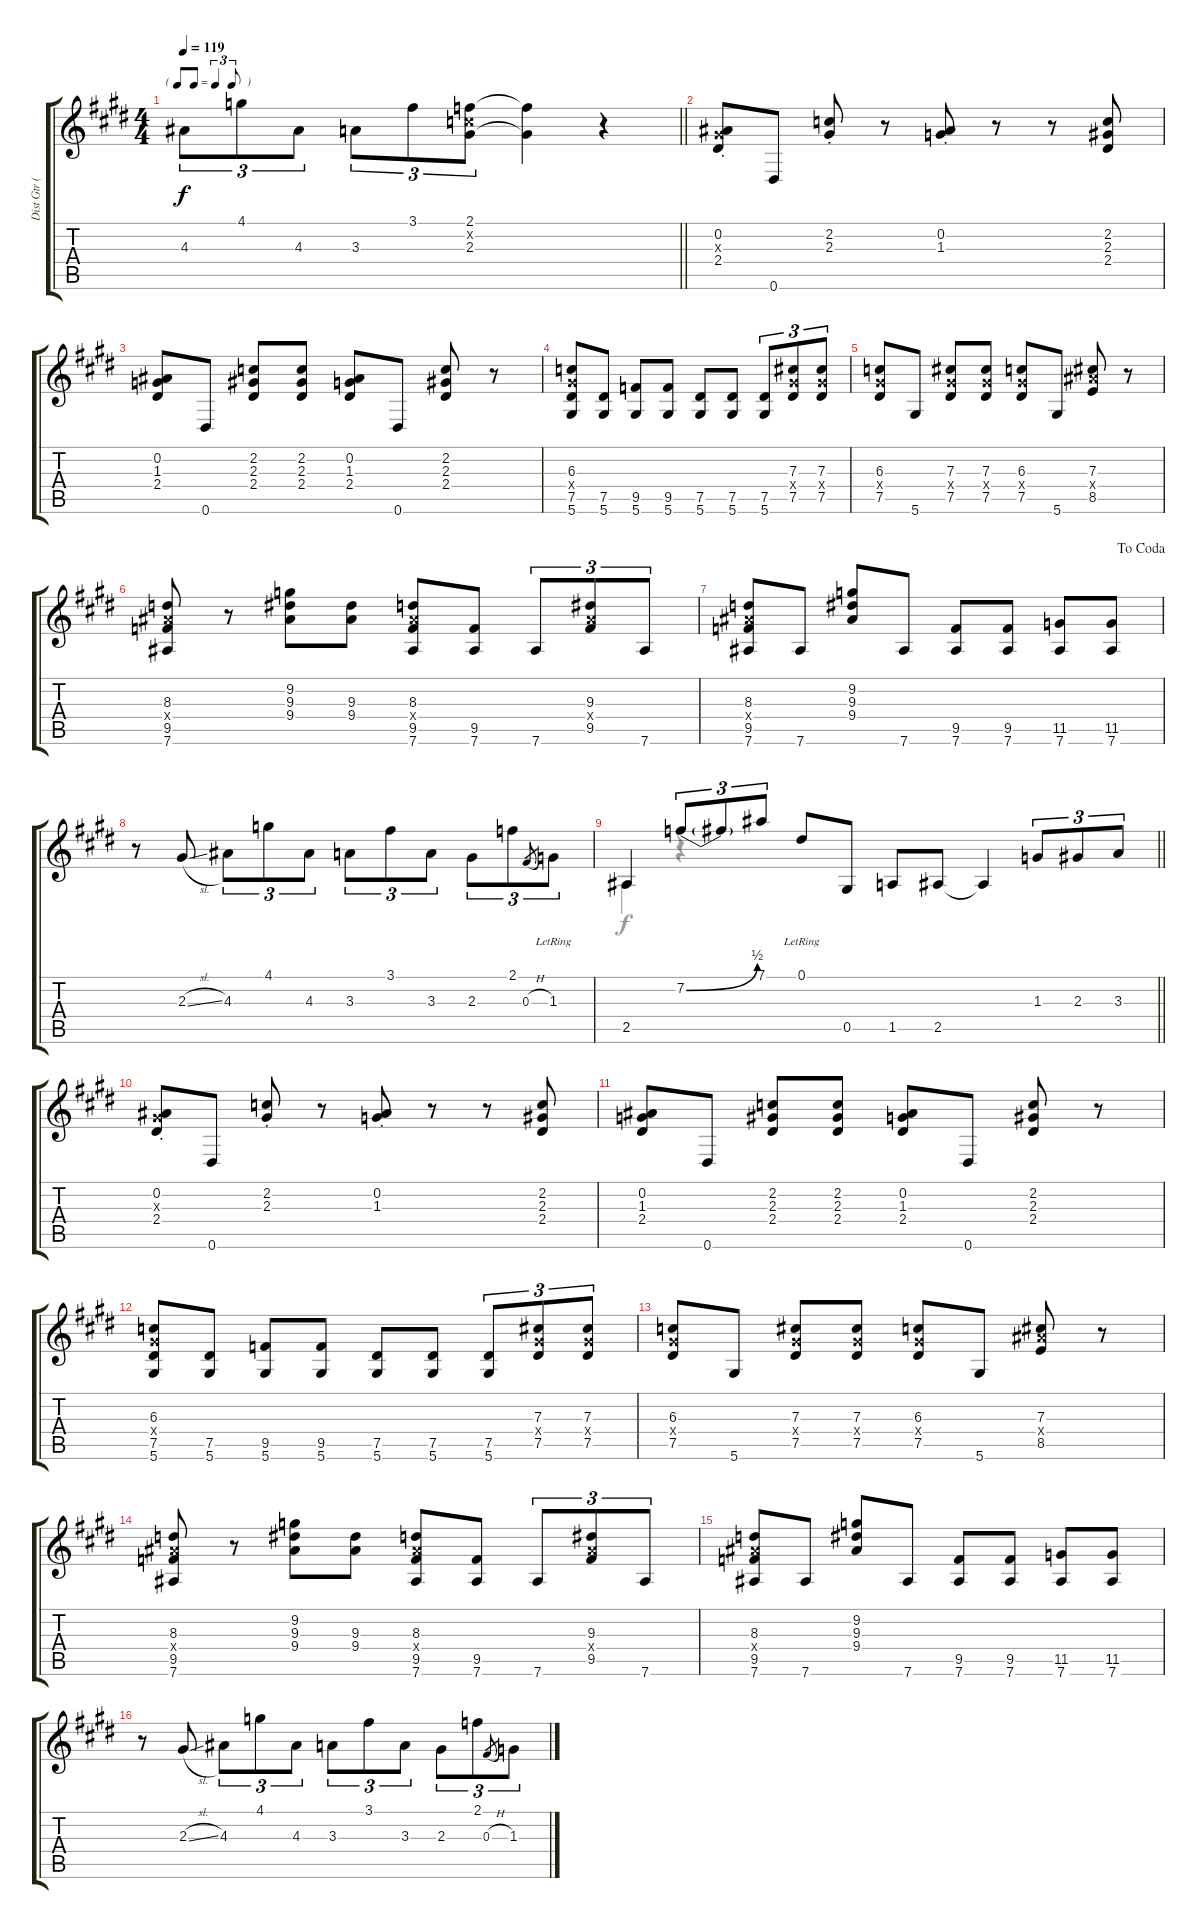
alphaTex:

\track ("Dist Gtr (Slight Dist)" "Dist Gtr (") {instrument distortionguitar}
\staff {score tabs}
\tuning (Eb4 Bb3 Gb3 Db3 Ab2 Eb2) {hide}
\voice
\ts (4 4)
\tf triplet8th
\tempo 119
\clef g2
\barLineRight lightlight
\ks c#minor
4.3.8{tu (3 2) dy f} 4.1.8{tu (3 2)} 4.3.8{tu (3 2)} 3.3.8{tu (3 2)} 3.1.8{tu (3 2)} (2.1 2.2{x} 2.3).8{tu (3 2)} (2.1{t} 2.3{t}).4 r.4 |
\ks e
(0.2{st} 2.3{st x} 2.4{st}).8 0.6.8 (2.2{st} 2.3{st}).8 r.8 (0.2{st} 1.3{st}).8 r.8 r.8 (2.2 2.3 2.4).8 |
\ks c#minor
(0.2 1.3 2.4).8 0.6.8 (2.2 2.3 2.4).8 (2.2 2.3 2.4).8 (0.2 1.3 2.4).8 0.6.8 (2.2 2.3 2.4).8 r.8 |
(6.3 7.4{x} 7.5 5.6).8 (7.5 5.6).8 (9.5 5.6).8 (9.5 5.6).8 (7.5 5.6).8 (7.5 5.6).8 (7.5 5.6).8{tu (3 2)} (7.3 7.4{x} 7.5).8{tu (3 2)} (7.3 7.4{x} 7.5).8{tu (3 2)} |
\ks e
(6.3 7.4{x} 7.5).8 5.6.8 (7.3 7.4{x} 7.5).8 (7.3 7.4{x} 7.5).8 (6.3 7.4{x} 7.5).8 5.6.8 (7.3 9.4{x} 8.5).8 r.8 |
\ks c#minor
(8.3 9.4{x} 9.5 7.6).8 r.8 (9.2 9.3 9.4).8 (9.3 9.4).8 (8.3 9.4{x} 9.5 7.6).8 (9.5 7.6).8 7.6.8{tu (3 2)} (9.3 9.4{x} 9.5).8{tu (3 2)} 7.6.8{tu (3 2)} |
\jump dacoda
\ks e
(8.3 9.4{x} 9.5 7.6).8 7.6.8 (9.2 9.3 9.4).8 7.6.8 (9.5 7.6).8 (9.5 7.6).8 (11.5 7.6).8 (11.5 7.6).8 |
\ks c#minor
r.8 2.3{sl}.8 4.3.8{tu (3 2)} 4.1.8{tu (3 2)} 4.3.8{tu (3 2)} 3.3.8{tu (3 2)} 3.1.8{tu (3 2)} 3.3.8{tu (3 2)} 2.3.8{tu (3 2)} 2.1.8{tu (3 2)} 0.3{h}.8{gr} 1.3{lr}.8{tu (3 2)} |
\barLineRight lightlight
2.5.4 7.2{be (bend 0 0 60 2)}.8{tu (3 2)} 7.2{t}.8{tu (3 2)} 7.1.8{tu (3 2)} 0.1{lr}.8 0.5.8 1.5.8 2.5.8 2.5{t}.4 1.3.8{tu (3 2)} 2.3.8{tu (3 2)} 3.3.8{tu (3 2)} |
\ks e
(0.2{st} 2.3{st x} 2.4{st}).8 0.6.8 (2.2{st} 2.3{st}).8 r.8 (0.2{st} 1.3{st}).8 r.8 r.8 (2.2 2.3 2.4).8 |
\ks c#minor
(0.2 1.3 2.4).8 0.6.8 (2.2 2.3 2.4).8 (2.2 2.3 2.4).8 (0.2 1.3 2.4).8 0.6.8 (2.2 2.3 2.4).8 r.8 |
(6.3 7.4{x} 7.5 5.6).8 (7.5 5.6).8 (9.5 5.6).8 (9.5 5.6).8 (7.5 5.6).8 (7.5 5.6).8 (7.5 5.6).8{tu (3 2)} (7.3 7.4{x} 7.5).8{tu (3 2)} (7.3 7.4{x} 7.5).8{tu (3 2)} |
\ks e
(6.3 7.4{x} 7.5).8 5.6.8 (7.3 7.4{x} 7.5).8 (7.3 7.4{x} 7.5).8 (6.3 7.4{x} 7.5).8 5.6.8 (7.3 9.4{x} 8.5).8 r.8 |
\ks c#minor
(8.3 9.4{x} 9.5 7.6).8 r.8 (9.2 9.3 9.4).8 (9.3 9.4).8 (8.3 9.4{x} 9.5 7.6).8 (9.5 7.6).8 7.6.8{tu (3 2)} (9.3 9.4{x} 9.5).8{tu (3 2)} 7.6.8{tu (3 2)} |
(8.3 9.4{x} 9.5 7.6).8 7.6.8 (9.2 9.3 9.4).8 7.6.8 (9.5 7.6).8 (9.5 7.6).8 (11.5 7.6).8 (11.5 7.6).8 |
\ks e
r.8 2.3{sl}.8 4.3.8{tu (3 2)} 4.1.8{tu (3 2)} 4.3.8{tu (3 2)} 3.3.8{tu (3 2)} 3.1.8{tu (3 2)} 3.3.8{tu (3 2)} 2.3.8{tu (3 2)} 2.1.8{tu (3 2)} 0.3{h}.8{gr} 1.3.8{tu (3 2)}
\voice
\clef g2
\ottava regular
\simile none
\barLineRight lightlight
\ks c#minor
|
\ks e
|
\ks c#minor
|
|
\ks e
|
\ks c#minor
|
\ks e
|
\ks c#minor
|
\barLineRight lightlight
2.5.4 r.4 |
\ks e
|
\ks c#minor
|
|
\ks e
|
\ks c#minor
|
|
\ks e
